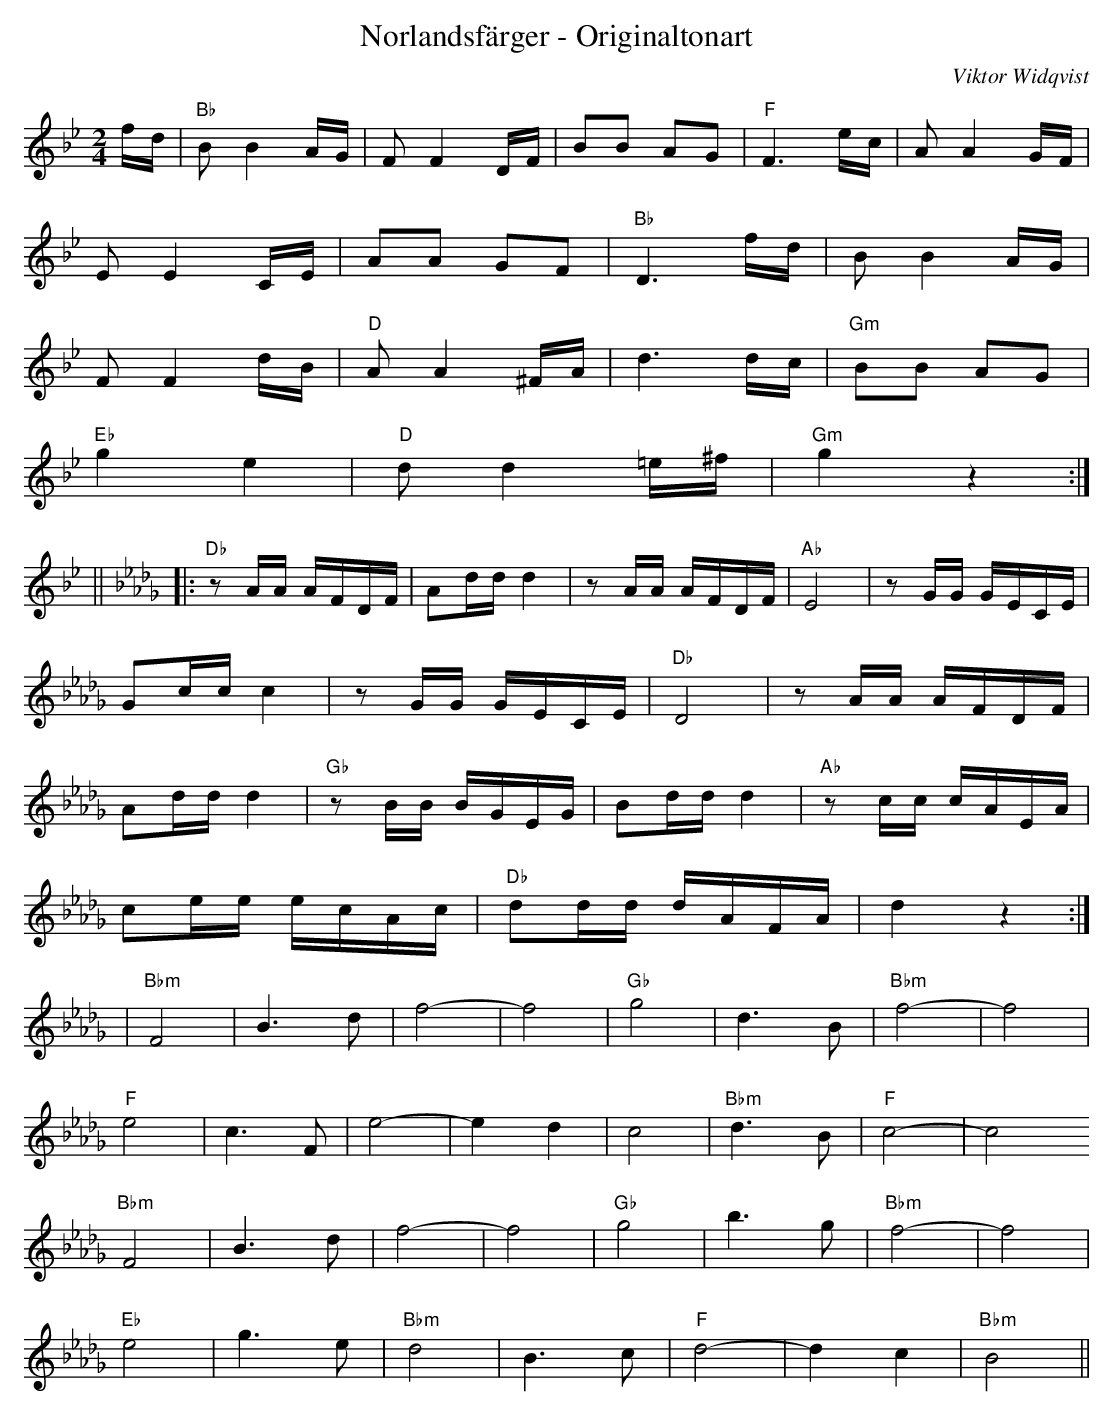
X:1
T:Norlandsfärger - Originaltonart
M:2/4
C:Viktor Widqvist
L:1/8
K:Bb
f/d/ |"Bb" BB2A/G/ | FF2D/F/ | BB AG | "F"F3e/c/ | AA2G/F/ |
EE2C/E/ | AA GF |"Bb" D3f/d/ | BB2 A/G/ |
FF2d/B/ | "D"AA2^F/A/ | d3d/c/ | "Gm"BB AG |
"Eb"g2 e2 | "D"dd2=e/^f/ | "Gm"g2z2 :|
||
K:Db
|:"Db"zA/A/ A/F/D/F/ | Ad/d/ d2 |zA/A/ A/F/D/F/ | "Ab"E4 |zG/G/ G/E/C/E/ |
Gc/c/ c2 |zG/G/ G/E/C/E/ | "Db"D4 |zA/A/ A/F/D/F/ |
Ad/d/ d2 |"Gb"zB/B/ B/G/E/G/ | Bd/d/ d2 |"Ab"zc/c/ c/A/E/A/ |
ce/e/ e/c/A/c/ | "Db"dd/d/ d/A/F/A/ | d2z2 :|
K:Bbm
|"Bbm"F4 | B2>d2 | f4- |f4| "Gb"g4 | d2>B2 | "Bbm"f4- |f4|
"F"e4 | c2>F2 | e4- | e2 d2 | c4 | "Bbm"d2>B2 | "F"c4- | c4
"Bbm"F4 | B2>d2 | f4- |f4| "Gb"g4 | b2>g2 | "Bbm"f4- |f4|
"Eb"e4 | g2>e2 | "Bbm"d4 | B2>c2 | "F"d4- | d2 c2 | "Bbm"B4 ||
